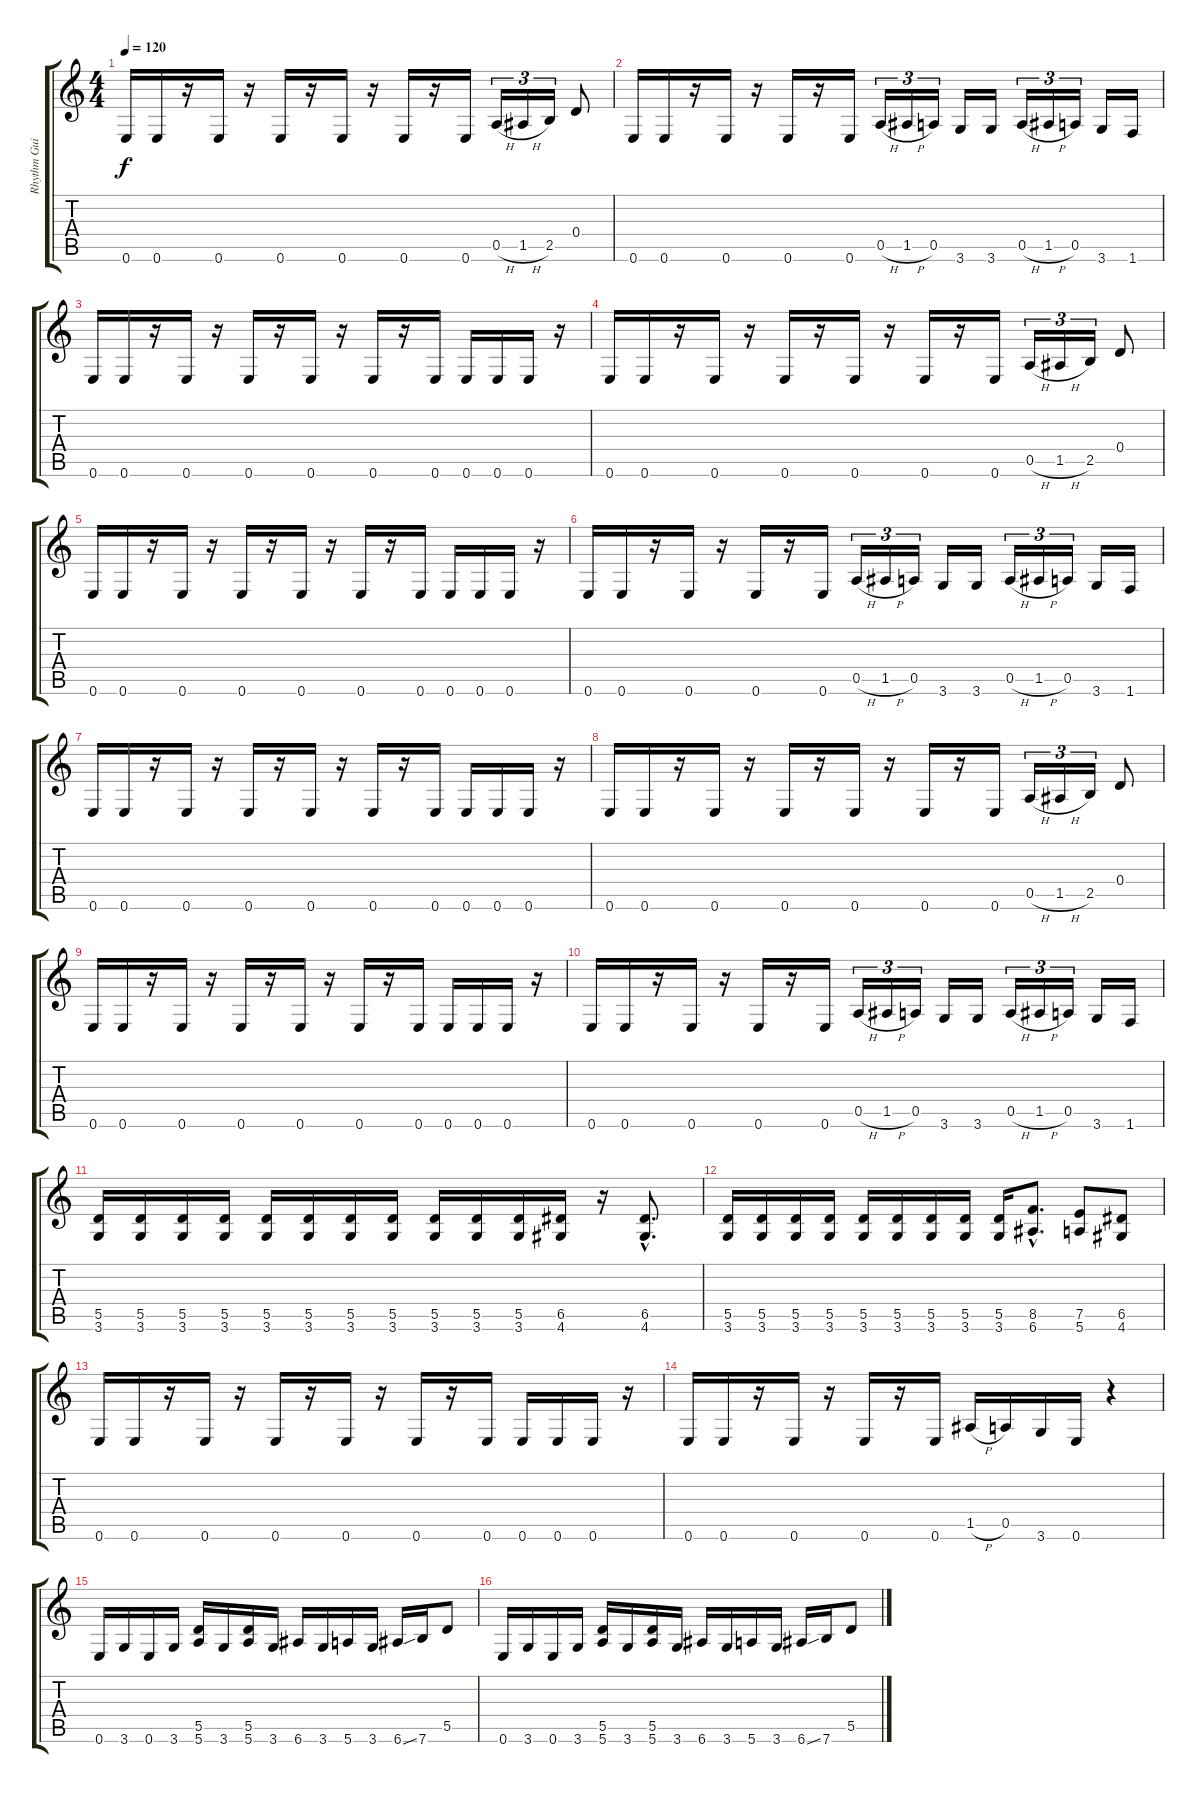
\track ("Rhythm Guitar" "Rhythm Gui") {instrument distortionguitar}
\staff {score tabs}
\tuning (E4 B3 G3 D3 A2 E2) {hide}
\ts (4 4)
\tempo 120
\clef g2
\ks c
0.6.16{dy f} 0.6.16 r.16 0.6.16 r.16 0.6.16 r.16 0.6.16 r.16 0.6.16 r.16 0.6.16 0.5{h}.16{tu (3 2)} 1.5{h}.16{tu (3 2)} 2.5.16{tu (3 2)} 0.4.8 |
0.6.16 0.6.16 r.16 0.6.16 r.16 0.6.16 r.16 0.6.16 0.5{h}.16{tu (3 2)} 1.5{h}.16{tu (3 2)} 0.5.16{tu (3 2)} 3.6.16 3.6.16 0.5{h}.16{tu (3 2)} 1.5{h}.16{tu (3 2)} 0.5.16{tu (3 2)} 3.6.16 1.6.16 |
0.6.16 0.6.16 r.16 0.6.16 r.16 0.6.16 r.16 0.6.16 r.16 0.6.16 r.16 0.6.16 0.6.16 0.6.16 0.6.16 r.16 |
0.6.16 0.6.16 r.16 0.6.16 r.16 0.6.16 r.16 0.6.16 r.16 0.6.16 r.16 0.6.16 0.5{h}.16{tu (3 2)} 1.5{h}.16{tu (3 2)} 2.5.16{tu (3 2)} 0.4.8 |
0.6.16 0.6.16 r.16 0.6.16 r.16 0.6.16 r.16 0.6.16 r.16 0.6.16 r.16 0.6.16 0.6.16 0.6.16 0.6.16 r.16 |
0.6.16 0.6.16 r.16 0.6.16 r.16 0.6.16 r.16 0.6.16 0.5{h}.16{tu (3 2)} 1.5{h}.16{tu (3 2)} 0.5.16{tu (3 2)} 3.6.16 3.6.16 0.5{h}.16{tu (3 2)} 1.5{h}.16{tu (3 2)} 0.5.16{tu (3 2)} 3.6.16 1.6.16 |
0.6.16 0.6.16 r.16 0.6.16 r.16 0.6.16 r.16 0.6.16 r.16 0.6.16 r.16 0.6.16 0.6.16 0.6.16 0.6.16 r.16 |
0.6.16 0.6.16 r.16 0.6.16 r.16 0.6.16 r.16 0.6.16 r.16 0.6.16 r.16 0.6.16 0.5{h}.16{tu (3 2)} 1.5{h}.16{tu (3 2)} 2.5.16{tu (3 2)} 0.4.8 |
0.6.16 0.6.16 r.16 0.6.16 r.16 0.6.16 r.16 0.6.16 r.16 0.6.16 r.16 0.6.16 0.6.16 0.6.16 0.6.16 r.16 |
0.6.16 0.6.16 r.16 0.6.16 r.16 0.6.16 r.16 0.6.16 0.5{h}.16{tu (3 2)} 1.5{h}.16{tu (3 2)} 0.5.16{tu (3 2)} 3.6.16 3.6.16 0.5{h}.16{tu (3 2)} 1.5{h}.16{tu (3 2)} 0.5.16{tu (3 2)} 3.6.16 1.6.16 |
(5.5 3.6).16 (5.5 3.6).16 (5.5 3.6).16 (5.5 3.6).16 (5.5 3.6).16 (5.5 3.6).16 (5.5 3.6).16 (5.5 3.6).16 (5.5 3.6).16 (5.5 3.6).16 (5.5 3.6).16 (6.5 4.6).16 r.16 (6.5{hac} 4.6{hac}).8{d} |
(5.5 3.6).16 (5.5 3.6).16 (5.5 3.6).16 (5.5 3.6).16 (5.5 3.6).16 (5.5 3.6).16 (5.5 3.6).16 (5.5 3.6).16 (5.5 3.6).16 (8.5{hac} 6.6{hac}).8{d} (7.5 5.6).8 (6.5 4.6).8 |
0.6.16 0.6.16 r.16 0.6.16 r.16 0.6.16 r.16 0.6.16 r.16 0.6.16 r.16 0.6.16 0.6.16 0.6.16 0.6.16 r.16 |
0.6.16 0.6.16 r.16 0.6.16 r.16 0.6.16 r.16 0.6.16 1.5{h}.16 0.5.16 3.6.16 0.6.16 r.4 |
0.6.16 3.6.16 0.6.16 3.6.16 (5.5 5.6).16 3.6.16 (5.5 5.6).16 3.6.16 6.6.16 3.6.16 5.6.16 3.6.16 6.6{ss}.16 7.6.16 5.5.8 |
0.6.16 3.6.16 0.6.16 3.6.16 (5.5 5.6).16 3.6.16 (5.5 5.6).16 3.6.16 6.6.16 3.6.16 5.6.16 3.6.16 6.6{ss}.16 7.6.16 5.5.8
